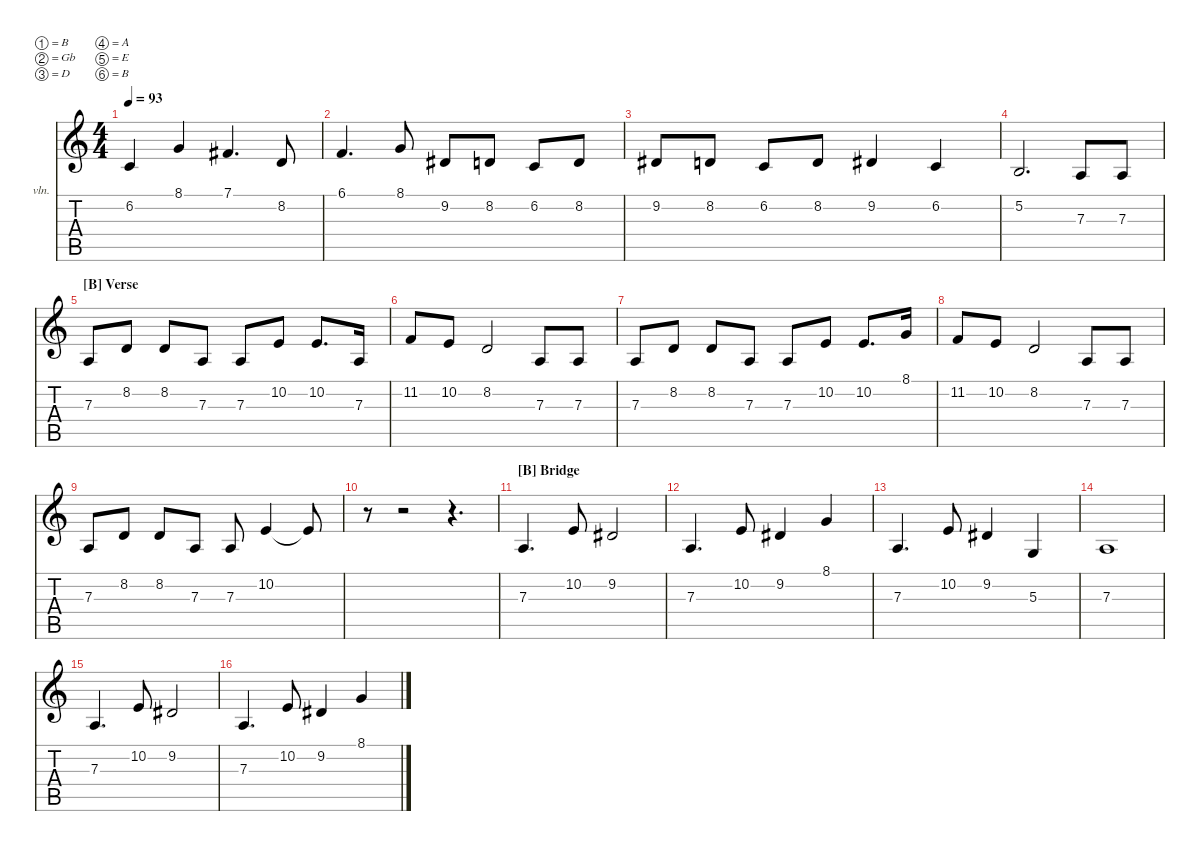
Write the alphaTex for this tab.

\defaultSystemsLayout 4
\hideDynamics
\bracketExtendMode nobrackets
\firstSystemTrackNameOrientation horizontal
\otherSystemsTrackNameOrientation horizontal
\track ("Vocals" "vln.") {instrument synthstrings1}
\staff {score tabs}
\tuning (B3 Gb3 D3 A2 E2 B1)
\ts (4 4)
\scale
0.990621
\tempo 93
\accidentals auto
\clef g2
\ottava regular
\simile none
\ks c
6.2.4{dy f beam Up} 8.1.4{beam Up} 7.1{acc #}.4{d beam Up} 8.2.8{beam Up} |
\scale
0.948516 6.1.4{d beam Up} 8.1.8{beam Up} 9.2{acc #}.8{beam Up} 8.2.8{beam Up} 6.2.8{beam Up} 8.2.8{beam Up} |
\scale
0.948516 9.2{acc #}.8{beam Up} 8.2.8{beam Up} 6.2.8{beam Up} 8.2.8{beam Up} 9.2{acc #}.4{beam Up} 6.2.4{beam Up} |
\scale
1.09919 5.2.2{d beam Up} 7.3.8{beam Up} 7.3.8{beam Up} |
\section ("B" "Verse")
\scale
0.977463 7.3.8{beam Up} 8.2.8{beam Up} 8.2.8{beam Up} 7.3.8{beam Up} 7.3.8{beam Up} 10.2.8{beam Up} 10.2.8{d beam Up} 7.3.16{beam Up} |
\scale
0.945884 11.2.8{beam Up} 10.2.8{beam Up} 8.2.2{beam Up} 7.3.8{beam Up} 7.3.8{beam Up} |
\scale
0.977463 7.3.8{beam Up} 8.2.8{beam Up} 8.2.8{beam Up} 7.3.8{beam Up} 7.3.8{beam Up} 10.2.8{beam Up} 10.2.8{d beam Up} 8.1.16{beam Up} |
\scale
1.06761 11.2.8{beam Up} 10.2.8{beam Up} 8.2.2{beam Up} 7.3.8{beam Up} 7.3.8{beam Up} |
\scale
1.09129 7.3.8{beam Up} 8.2.8{beam Up} 8.2.8{beam Up} 7.3.8{beam Up} 7.3.8{beam Up} 10.2.4{beam Up} 10.2{t}.8{beam Up} |
\scale
0.969568 r.8{beam Down} r.2{beam Down} r.4{d beam Down} |
\section ("B" "Bridge")
\scale
0.969568 7.3.4{d beam Up} 10.2.8{beam Up} 9.2{acc #}.2{beam Up} |
\scale
0.969568 7.3.4{d beam Up} 10.2.8{beam Up} 9.2{acc #}.4{beam Up} 8.1.4{beam Up} |
\scale
1.09129 7.3.4{d beam Up} 10.2.8{beam Up} 9.2{acc #}.4{beam Up} 5.3.4{beam Up} |
\scale
0.969568 7.3.1{beam Up} |
\scale
0.969568 7.3.4{d beam Up} 10.2.8{beam Up} 9.2{acc #}.2{beam Up} |
\scale
1.09129 7.3.4{d beam Up} 10.2.8{beam Up} 9.2{acc #}.4{beam Up} 8.1.4{beam Up}
